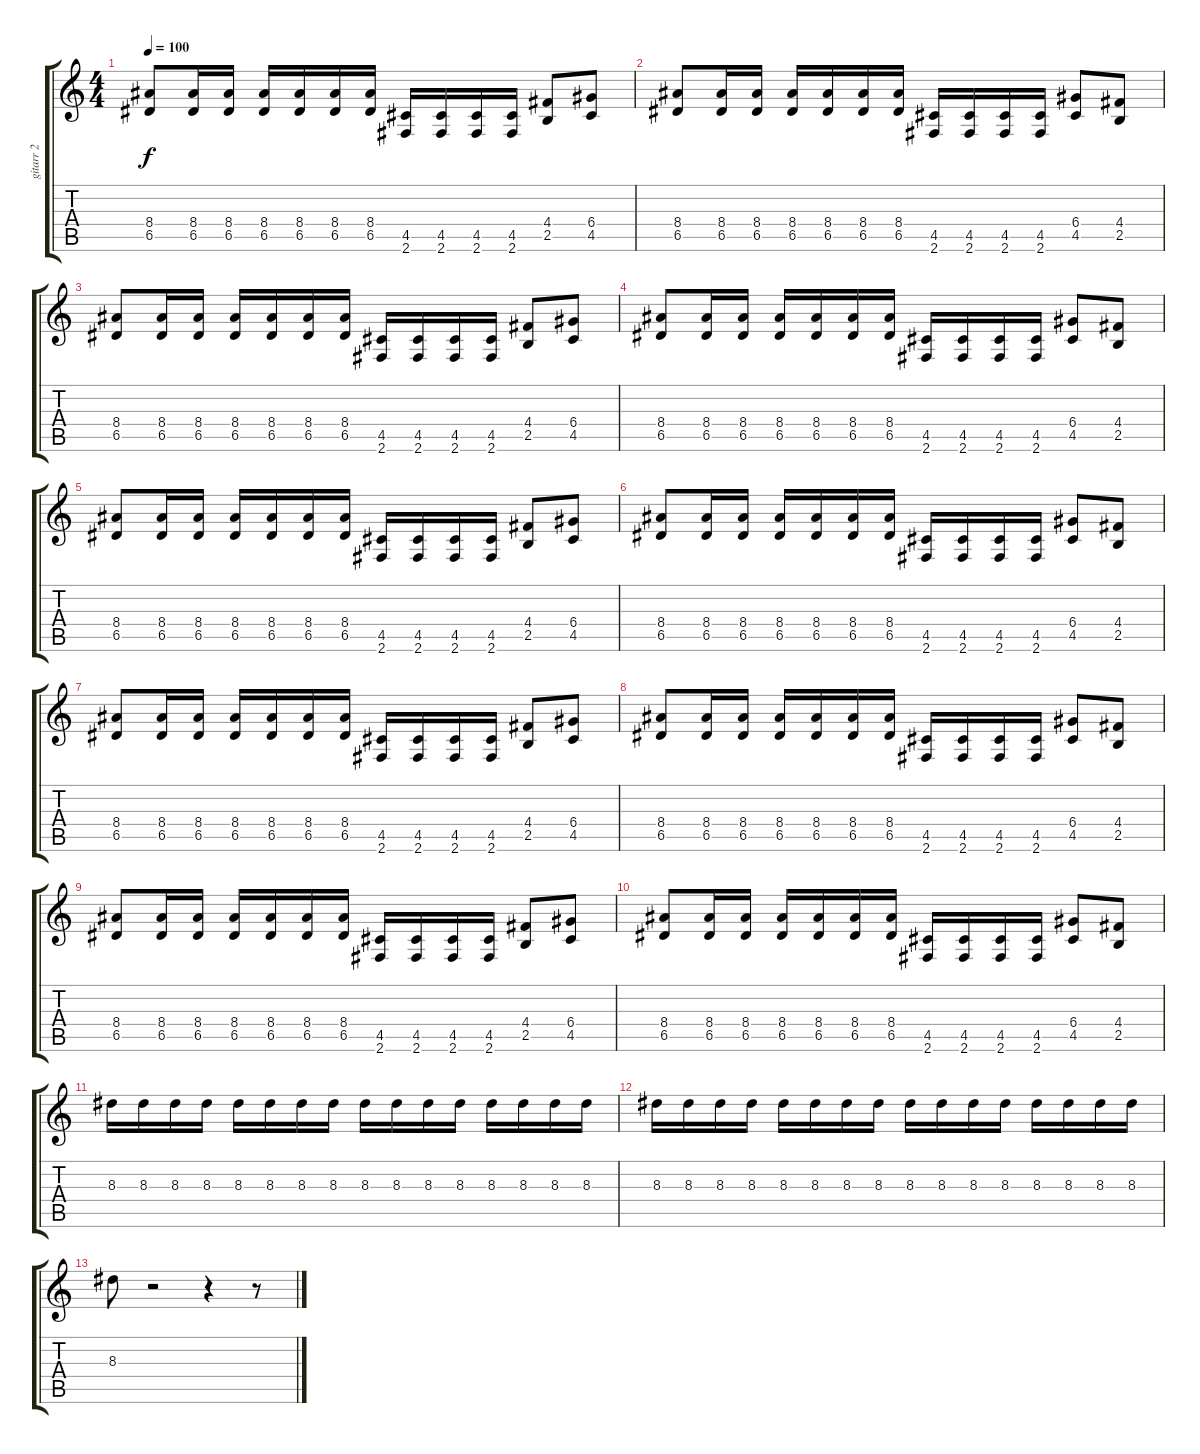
\track ("gitarr 2" "gitarr 2") {instrument overdrivenguitar}
\staff {score tabs}
\tuning (E4 B3 G3 D3 A2 E2) {hide}
\ts (4 4)
\tempo 100
\clef g2
\ks c
(8.4 6.5).8{dy f} (8.4 6.5).16 (8.4 6.5).16 (8.4 6.5).16 (8.4 6.5).16 (8.4 6.5).16 (8.4 6.5).16 (4.5 2.6).16 (4.5 2.6).16 (4.5 2.6).16 (4.5 2.6).16 (4.4 2.5).8 (6.4 4.5).8 |
(8.4 6.5).8 (8.4 6.5).16 (8.4 6.5).16 (8.4 6.5).16 (8.4 6.5).16 (8.4 6.5).16 (8.4 6.5).16 (4.5 2.6).16 (4.5 2.6).16 (4.5 2.6).16 (4.5 2.6).16 (6.4 4.5).8 (4.4 2.5).8 |
(8.4 6.5).8 (8.4 6.5).16 (8.4 6.5).16 (8.4 6.5).16 (8.4 6.5).16 (8.4 6.5).16 (8.4 6.5).16 (4.5 2.6).16 (4.5 2.6).16 (4.5 2.6).16 (4.5 2.6).16 (4.4 2.5).8 (6.4 4.5).8 |
(8.4 6.5).8 (8.4 6.5).16 (8.4 6.5).16 (8.4 6.5).16 (8.4 6.5).16 (8.4 6.5).16 (8.4 6.5).16 (4.5 2.6).16 (4.5 2.6).16 (4.5 2.6).16 (4.5 2.6).16 (6.4 4.5).8 (4.4 2.5).8 |
(8.4 6.5).8 (8.4 6.5).16 (8.4 6.5).16 (8.4 6.5).16 (8.4 6.5).16 (8.4 6.5).16 (8.4 6.5).16 (4.5 2.6).16 (4.5 2.6).16 (4.5 2.6).16 (4.5 2.6).16 (4.4 2.5).8 (6.4 4.5).8 |
(8.4 6.5).8 (8.4 6.5).16 (8.4 6.5).16 (8.4 6.5).16 (8.4 6.5).16 (8.4 6.5).16 (8.4 6.5).16 (4.5 2.6).16 (4.5 2.6).16 (4.5 2.6).16 (4.5 2.6).16 (6.4 4.5).8 (4.4 2.5).8 |
(8.4 6.5).8 (8.4 6.5).16 (8.4 6.5).16 (8.4 6.5).16 (8.4 6.5).16 (8.4 6.5).16 (8.4 6.5).16 (4.5 2.6).16 (4.5 2.6).16 (4.5 2.6).16 (4.5 2.6).16 (4.4 2.5).8 (6.4 4.5).8 |
(8.4 6.5).8 (8.4 6.5).16 (8.4 6.5).16 (8.4 6.5).16 (8.4 6.5).16 (8.4 6.5).16 (8.4 6.5).16 (4.5 2.6).16 (4.5 2.6).16 (4.5 2.6).16 (4.5 2.6).16 (6.4 4.5).8 (4.4 2.5).8 |
(8.4 6.5).8 (8.4 6.5).16 (8.4 6.5).16 (8.4 6.5).16 (8.4 6.5).16 (8.4 6.5).16 (8.4 6.5).16 (4.5 2.6).16 (4.5 2.6).16 (4.5 2.6).16 (4.5 2.6).16 (4.4 2.5).8 (6.4 4.5).8 |
(8.4 6.5).8 (8.4 6.5).16 (8.4 6.5).16 (8.4 6.5).16 (8.4 6.5).16 (8.4 6.5).16 (8.4 6.5).16 (4.5 2.6).16 (4.5 2.6).16 (4.5 2.6).16 (4.5 2.6).16 (6.4 4.5).8 (4.4 2.5).8 |
8.3.16 8.3.16 8.3.16 8.3.16 8.3.16 8.3.16 8.3.16 8.3.16 8.3.16 8.3.16 8.3.16 8.3.16 8.3.16 8.3.16 8.3.16 8.3.16 |
8.3.16 8.3.16 8.3.16 8.3.16 8.3.16 8.3.16 8.3.16 8.3.16 8.3.16 8.3.16 8.3.16 8.3.16 8.3.16 8.3.16 8.3.16 8.3.16 |
8.3.8 r.2 r.4 r.8
